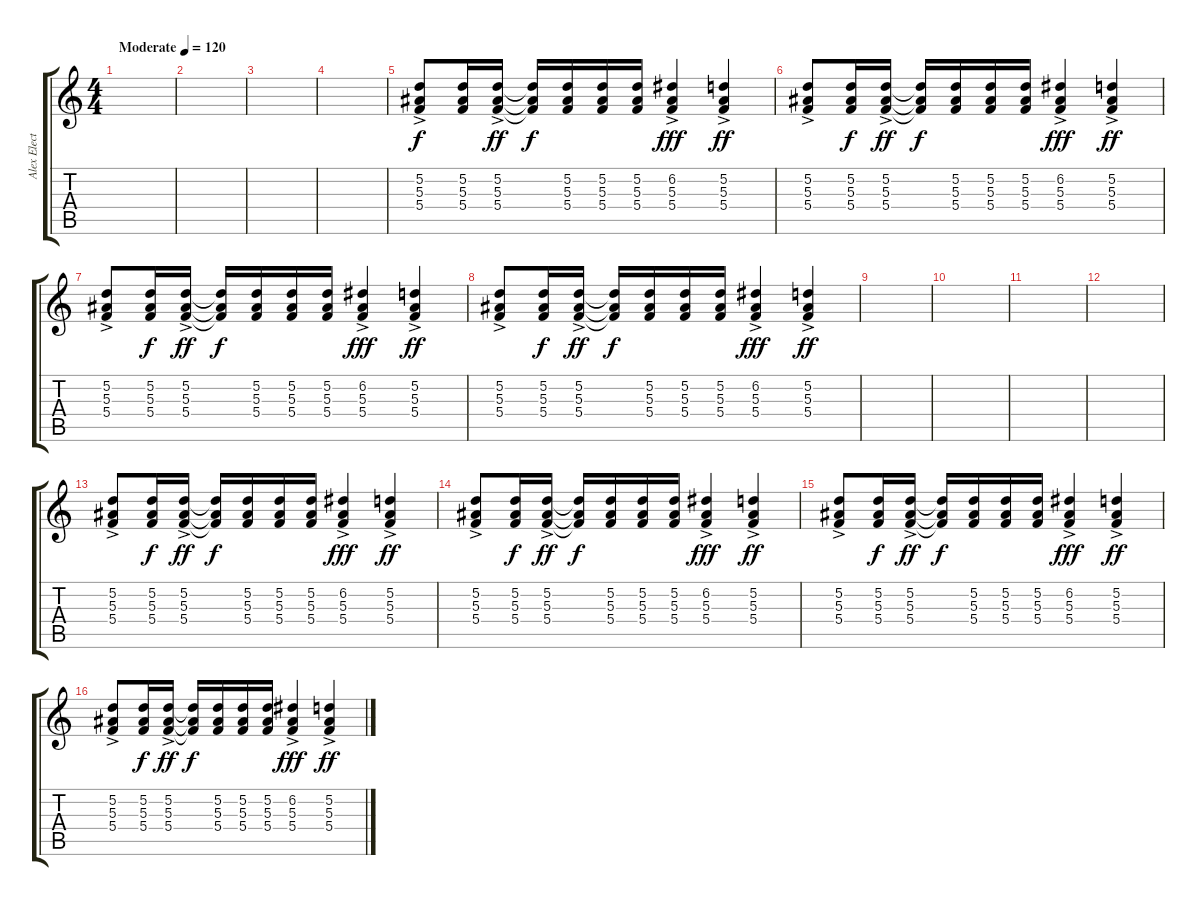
\track ("Alex Electric (Whole Step Down)" "Alex Elect") {instrument distortionguitar}
\staff {score tabs}
\tuning (D4 A3 F3 C3 G2 D2) {hide}
\ts (4 4)
\tempo (120 "Moderate")
\clef g2
\ks c
|
|
|
|
(5.2{ac} 5.3{ac} 5.4{ac}).8 (5.2 5.3 5.4).16{dy f} (5.2{ac} 5.3{ac} 5.4{ac}).16{dy ff} (5.2{t} 5.3{t} 5.4{t}).16{dy f} (5.2 5.3 5.4).16 (5.2 5.3 5.4).16 (5.2 5.3 5.4).16 (6.2{ac} 5.3{ac} 5.4{ac}).4{dy fff} (5.2{ac} 5.3{ac} 5.4{ac}).4{dy ff} |
(5.2{ac} 5.3{ac} 5.4{ac}).8 (5.2 5.3 5.4).16{dy f} (5.2{ac} 5.3{ac} 5.4{ac}).16{dy ff} (5.2{t} 5.3{t} 5.4{t}).16{dy f} (5.2 5.3 5.4).16 (5.2 5.3 5.4).16 (5.2 5.3 5.4).16 (6.2{ac} 5.3{ac} 5.4{ac}).4{dy fff} (5.2{ac} 5.3{ac} 5.4{ac}).4{dy ff} |
(5.2{ac} 5.3{ac} 5.4{ac}).8 (5.2 5.3 5.4).16{dy f} (5.2{ac} 5.3{ac} 5.4{ac}).16{dy ff} (5.2{t} 5.3{t} 5.4{t}).16{dy f} (5.2 5.3 5.4).16 (5.2 5.3 5.4).16 (5.2 5.3 5.4).16 (6.2{ac} 5.3{ac} 5.4{ac}).4{dy fff} (5.2{ac} 5.3{ac} 5.4{ac}).4{dy ff} |
(5.2{ac} 5.3{ac} 5.4{ac}).8 (5.2 5.3 5.4).16{dy f} (5.2{ac} 5.3{ac} 5.4{ac}).16{dy ff} (5.2{t} 5.3{t} 5.4{t}).16{dy f} (5.2 5.3 5.4).16 (5.2 5.3 5.4).16 (5.2 5.3 5.4).16 (6.2{ac} 5.3{ac} 5.4{ac}).4{dy fff} (5.2{ac} 5.3{ac} 5.4{ac}).4{dy ff} |
|
|
|
|
(5.2{ac} 5.3{ac} 5.4{ac}).8 (5.2 5.3 5.4).16{dy f} (5.2{ac} 5.3{ac} 5.4{ac}).16{dy ff} (5.2{t} 5.3{t} 5.4{t}).16{dy f} (5.2 5.3 5.4).16 (5.2 5.3 5.4).16 (5.2 5.3 5.4).16 (6.2{ac} 5.3{ac} 5.4{ac}).4{dy fff} (5.2{ac} 5.3{ac} 5.4{ac}).4{dy ff} |
(5.2{ac} 5.3{ac} 5.4{ac}).8 (5.2 5.3 5.4).16{dy f} (5.2{ac} 5.3{ac} 5.4{ac}).16{dy ff} (5.2{t} 5.3{t} 5.4{t}).16{dy f} (5.2 5.3 5.4).16 (5.2 5.3 5.4).16 (5.2 5.3 5.4).16 (6.2{ac} 5.3{ac} 5.4{ac}).4{dy fff} (5.2{ac} 5.3{ac} 5.4{ac}).4{dy ff} |
(5.2{ac} 5.3{ac} 5.4{ac}).8 (5.2 5.3 5.4).16{dy f} (5.2{ac} 5.3{ac} 5.4{ac}).16{dy ff} (5.2{t} 5.3{t} 5.4{t}).16{dy f} (5.2 5.3 5.4).16 (5.2 5.3 5.4).16 (5.2 5.3 5.4).16 (6.2{ac} 5.3{ac} 5.4{ac}).4{dy fff} (5.2{ac} 5.3{ac} 5.4{ac}).4{dy ff} |
(5.2{ac} 5.3{ac} 5.4{ac}).8 (5.2 5.3 5.4).16{dy f} (5.2{ac} 5.3{ac} 5.4{ac}).16{dy ff} (5.2{t} 5.3{t} 5.4{t}).16{dy f} (5.2 5.3 5.4).16 (5.2 5.3 5.4).16 (5.2 5.3 5.4).16 (6.2{ac} 5.3{ac} 5.4{ac}).4{dy fff} (5.2{ac} 5.3{ac} 5.4{ac}).4{dy ff}
